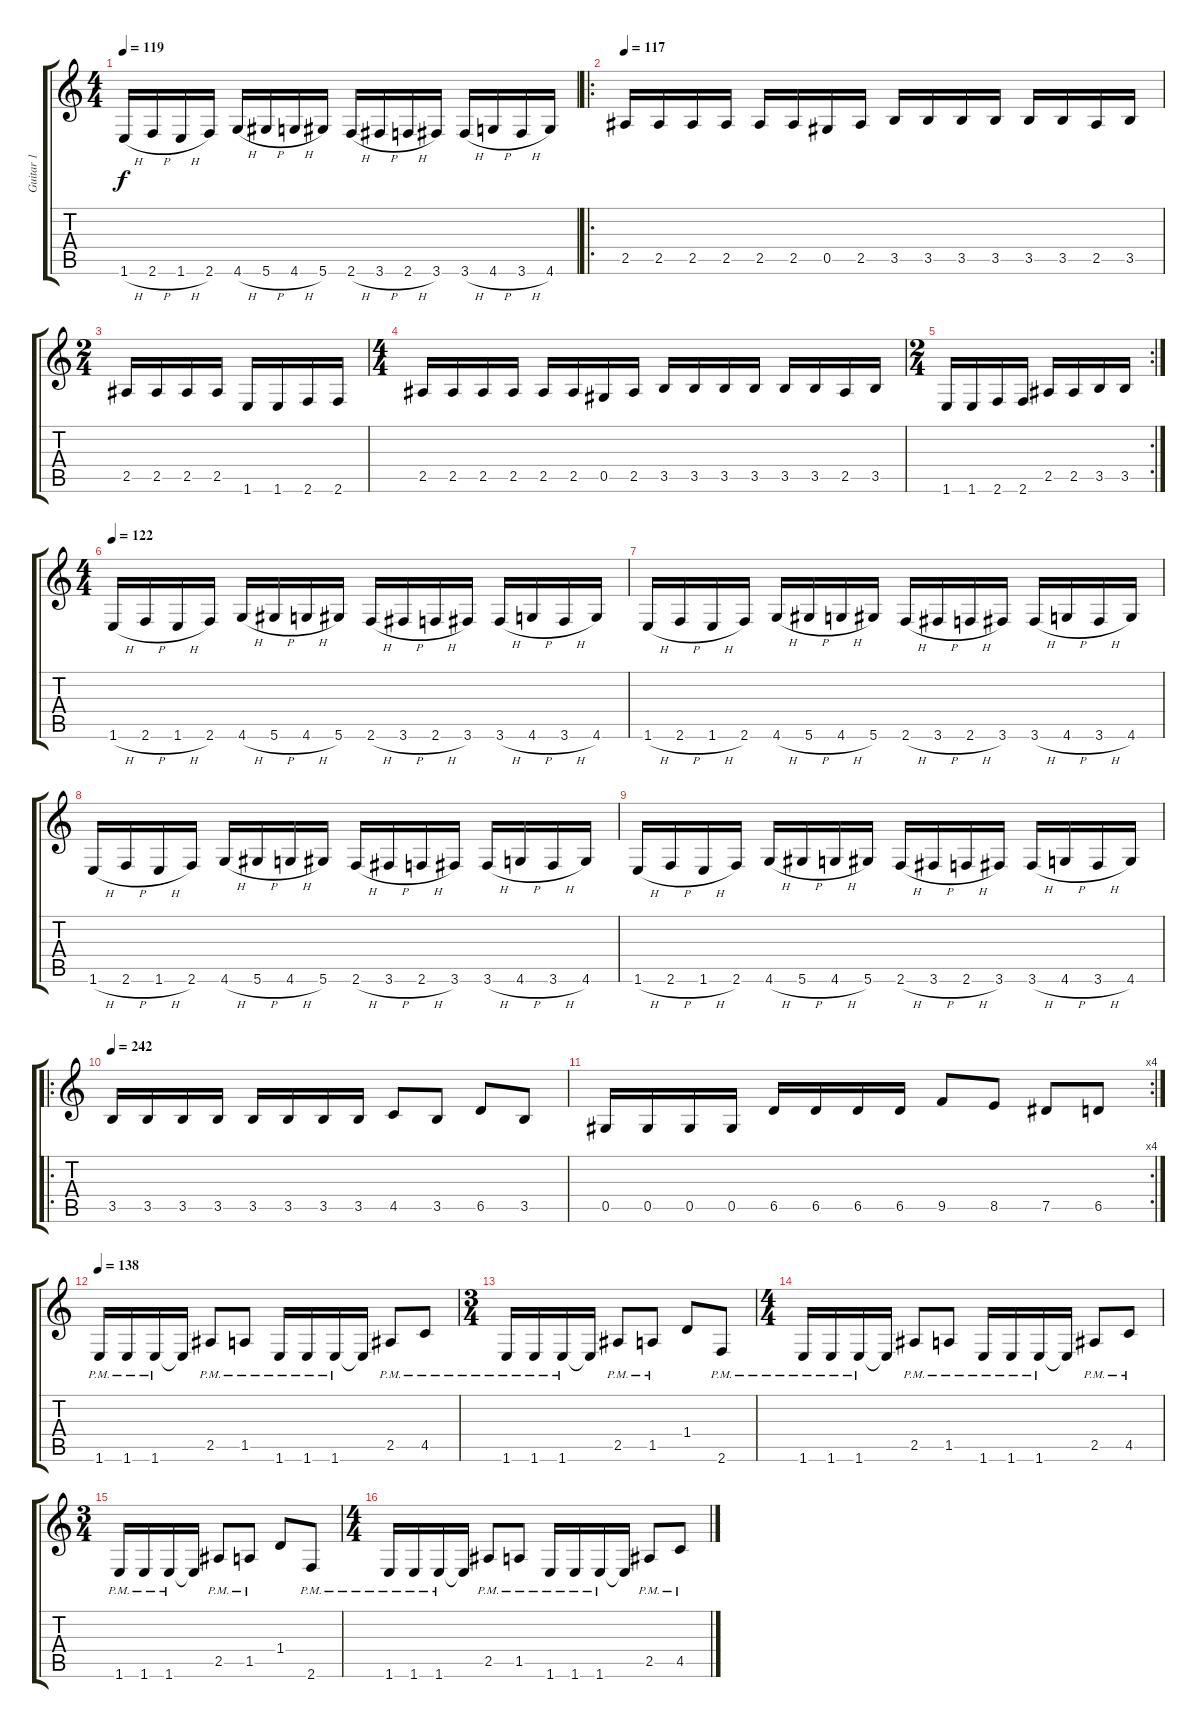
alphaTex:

\track ("Guitar 1" "Guitar 1") {instrument distortionguitar}
\staff {score tabs}
\tuning (Eb4 Bb3 Gb3 Db3 Ab2 Eb2) {hide}
\ts (4 4)
\tempo 119
\clef g2
\ks c
1.6{h}.16{dy f} 2.6{h}.16 1.6{h}.16 2.6.16 4.6{h}.16 5.6{h}.16 4.6{h}.16 5.6.16 2.6{h}.16 3.6{h}.16 2.6{h}.16 3.6.16 3.6{h}.16 4.6{h}.16 3.6{h}.16 4.6.16 |
\ro
\tempo 117
2.5.16 2.5.16 2.5.16 2.5.16 2.5.16 2.5.16 0.5.16 2.5.16 3.5.16 3.5.16 3.5.16 3.5.16 3.5.16 3.5.16 2.5.16 3.5.16 |
\ts (2 4)
2.5.16 2.5.16 2.5.16 2.5.16 1.6.16 1.6.16 2.6.16 2.6.16 |
\ts (4 4)
2.5.16 2.5.16 2.5.16 2.5.16 2.5.16 2.5.16 0.5.16 2.5.16 3.5.16 3.5.16 3.5.16 3.5.16 3.5.16 3.5.16 2.5.16 3.5.16 |
\rc 2
\ts (2 4)
1.6.16 1.6.16 2.6.16 2.6.16 2.5.16 2.5.16 3.5.16 3.5.16 |
\ts (4 4)
\tempo 122
1.6{h}.16 2.6{h}.16 1.6{h}.16 2.6.16 4.6{h}.16 5.6{h}.16 4.6{h}.16 5.6.16 2.6{h}.16 3.6{h}.16 2.6{h}.16 3.6.16 3.6{h}.16 4.6{h}.16 3.6{h}.16 4.6.16 |
1.6{h}.16 2.6{h}.16 1.6{h}.16 2.6.16 4.6{h}.16 5.6{h}.16 4.6{h}.16 5.6.16 2.6{h}.16 3.6{h}.16 2.6{h}.16 3.6.16 3.6{h}.16 4.6{h}.16 3.6{h}.16 4.6.16 |
1.6{h}.16 2.6{h}.16 1.6{h}.16 2.6.16 4.6{h}.16 5.6{h}.16 4.6{h}.16 5.6.16 2.6{h}.16 3.6{h}.16 2.6{h}.16 3.6.16 3.6{h}.16 4.6{h}.16 3.6{h}.16 4.6.16 |
1.6{h}.16 2.6{h}.16 1.6{h}.16 2.6.16 4.6{h}.16 5.6{h}.16 4.6{h}.16 5.6.16 2.6{h}.16 3.6{h}.16 2.6{h}.16 3.6.16 3.6{h}.16 4.6{h}.16 3.6{h}.16 4.6.16 |
\ro
\tempo 242
3.5.16 3.5.16 3.5.16 3.5.16 3.5.16 3.5.16 3.5.16 3.5.16 4.5.8 3.5.8 6.5.8 3.5.8 |
\rc 4
0.5.16 0.5.16 0.5.16 0.5.16 6.5.16 6.5.16 6.5.16 6.5.16 9.5.8 8.5.8 7.5.8 6.5.8 |
\tempo 138
1.6{pm}.16 1.6{pm}.16 1.6{pm}.16 1.6{t}.16 2.5{pm}.8 1.5{pm}.8 1.6{pm}.16 1.6{pm}.16 1.6{pm}.16 1.6{t}.16 2.5{pm}.8 4.5{pm}.8 |
\ts (3 4)
1.6{pm}.16 1.6{pm}.16 1.6{pm}.16 1.6{t}.16 2.5{pm}.8 1.5{pm}.8 1.4.8 2.6{pm}.8 |
\ts (4 4)
1.6{pm}.16 1.6{pm}.16 1.6{pm}.16 1.6{t}.16 2.5{pm}.8 1.5{pm}.8 1.6{pm}.16 1.6{pm}.16 1.6{pm}.16 1.6{t}.16 2.5{pm}.8 4.5{pm}.8 |
\ts (3 4)
1.6{pm}.16 1.6{pm}.16 1.6{pm}.16 1.6{t}.16 2.5{pm}.8 1.5{pm}.8 1.4.8 2.6{pm}.8 |
\ts (4 4)
1.6{pm}.16 1.6{pm}.16 1.6{pm}.16 1.6{t}.16 2.5{pm}.8 1.5{pm}.8 1.6{pm}.16 1.6{pm}.16 1.6{pm}.16 1.6{t}.16 2.5{pm}.8 4.5{pm}.8
